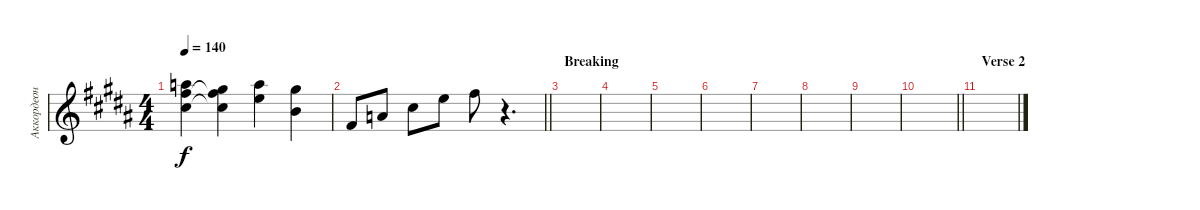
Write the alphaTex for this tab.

\track ("Аккордеон" "Аккордеон") {instrument accordion}
\staff {score}
\tuning (E4 B3 G3 D3 A2 E2) {hide}
\ts (4 4)
\tempo 140
\clef g2
\ks g#minor
(17.1 19.2 18.3).4{dy f} (16.1 19.2{t} 18.3{t}).4 (17.1 21.3).4 (16.1 16.3).4 |
\barLineRight lightlight
16.4.8 14.3.8 14.2.8 17.2.8 14.1.8 r.4{d} |
\section ("" "Breaking")
|
|
|
|
|
|
|
\barLineRight lightlight
|
\section ("" "Verse 2")
